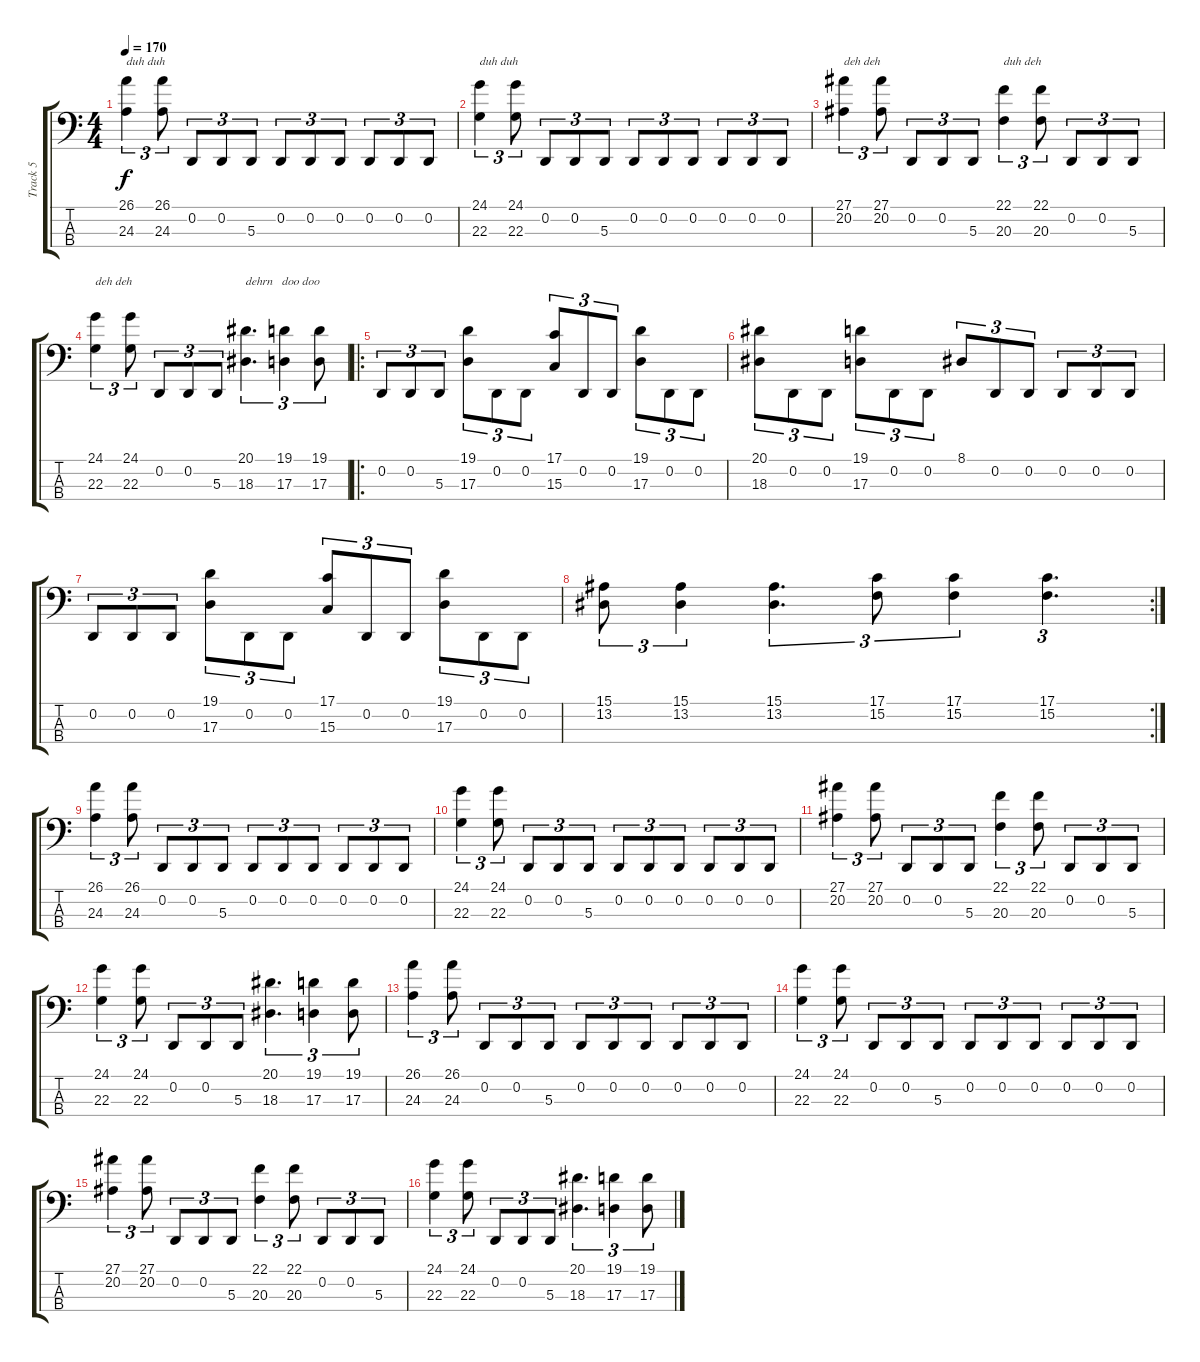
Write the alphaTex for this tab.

\track ("Track 5" "Track 5") {instrument electricbassfinger}
\staff {score tabs}
\tuning (G1 D1 A0 D0) {hide}
\ts (4 4)
\tempo 170
\clef f4
\ks c
(26.1 24.3).4{tu (3 2) txt "duh duh" dy f} (26.1 24.3).8{tu (3 2)} 0.2.8{tu (3 2)} 0.2.8{tu (3 2)} 5.3.8{tu (3 2)} 0.2.8{tu (3 2)} 0.2.8{tu (3 2)} 0.2.8{tu (3 2)} 0.2.8{tu (3 2)} 0.2.8{tu (3 2)} 0.2.8{tu (3 2)} |
(24.1 22.3).4{tu (3 2) txt "duh duh"} (24.1 22.3).8{tu (3 2)} 0.2.8{tu (3 2)} 0.2.8{tu (3 2)} 5.3.8{tu (3 2)} 0.2.8{tu (3 2)} 0.2.8{tu (3 2)} 0.2.8{tu (3 2)} 0.2.8{tu (3 2)} 0.2.8{tu (3 2)} 0.2.8{tu (3 2)} |
(27.1 20.2).4{tu (3 2) txt "deh deh"} (27.1 20.2).8{tu (3 2)} 0.2.8{tu (3 2)} 0.2.8{tu (3 2)} 5.3.8{tu (3 2)} (22.1 20.3).4{tu (3 2) txt "duh deh"} (22.1 20.3).8{tu (3 2)} 0.2.8{tu (3 2)} 0.2.8{tu (3 2)} 5.3.8{tu (3 2)} |
(24.1 22.3).4{tu (3 2) txt "deh deh"} (24.1 22.3).8{tu (3 2)} 0.2.8{tu (3 2)} 0.2.8{tu (3 2)} 5.3.8{tu (3 2)} (20.1 18.3).4{d tu (3 2) txt "dehrn   doo doo"} (19.1 17.3).4{tu (3 2)} (19.1 17.3).8{tu (3 2)} |
\ro
0.2.8{tu (3 2)} 0.2.8{tu (3 2)} 5.3.8{tu (3 2)} (19.1 17.3).8{tu (3 2)} 0.2.8{tu (3 2)} 0.2.8{tu (3 2)} (17.1 15.3).8{tu (3 2)} 0.2.8{tu (3 2)} 0.2.8{tu (3 2)} (19.1 17.3).8{tu (3 2)} 0.2.8{tu (3 2)} 0.2.8{tu (3 2)} |
(20.1 18.3).8{tu (3 2)} 0.2.8{tu (3 2)} 0.2.8{tu (3 2)} (19.1 17.3).8{tu (3 2)} 0.2.8{tu (3 2)} 0.2.8{tu (3 2)} 8.1.8{tu (3 2)} 0.2.8{tu (3 2)} 0.2.8{tu (3 2)} 0.2.8{tu (3 2)} 0.2.8{tu (3 2)} 0.2.8{tu (3 2)} |
0.2.8{tu (3 2)} 0.2.8{tu (3 2)} 0.2.8{tu (3 2)} (19.1 17.3).8{tu (3 2)} 0.2.8{tu (3 2)} 0.2.8{tu (3 2)} (17.1 15.3).8{tu (3 2)} 0.2.8{tu (3 2)} 0.2.8{tu (3 2)} (19.1 17.3).8{tu (3 2)} 0.2.8{tu (3 2)} 0.2.8{tu (3 2)} |
\rc 2
(15.1 13.2).8{tu (3 2)} (15.1 13.2).4{tu (3 2)} (15.1 13.2).4{d tu (3 2)} (17.1 15.2).8{tu (3 2)} (17.1 15.2).4{tu (3 2)} (17.1 15.2).4{d tu (3 2)} |
(26.1 24.3).4{tu (3 2)} (26.1 24.3).8{tu (3 2)} 0.2.8{tu (3 2)} 0.2.8{tu (3 2)} 5.3.8{tu (3 2)} 0.2.8{tu (3 2)} 0.2.8{tu (3 2)} 0.2.8{tu (3 2)} 0.2.8{tu (3 2)} 0.2.8{tu (3 2)} 0.2.8{tu (3 2)} |
(24.1 22.3).4{tu (3 2)} (24.1 22.3).8{tu (3 2)} 0.2.8{tu (3 2)} 0.2.8{tu (3 2)} 5.3.8{tu (3 2)} 0.2.8{tu (3 2)} 0.2.8{tu (3 2)} 0.2.8{tu (3 2)} 0.2.8{tu (3 2)} 0.2.8{tu (3 2)} 0.2.8{tu (3 2)} |
(27.1 20.2).4{tu (3 2)} (27.1 20.2).8{tu (3 2)} 0.2.8{tu (3 2)} 0.2.8{tu (3 2)} 5.3.8{tu (3 2)} (22.1 20.3).4{tu (3 2)} (22.1 20.3).8{tu (3 2)} 0.2.8{tu (3 2)} 0.2.8{tu (3 2)} 5.3.8{tu (3 2)} |
(24.1 22.3).4{tu (3 2)} (24.1 22.3).8{tu (3 2)} 0.2.8{tu (3 2)} 0.2.8{tu (3 2)} 5.3.8{tu (3 2)} (20.1 18.3).4{d tu (3 2)} (19.1 17.3).4{tu (3 2)} (19.1 17.3).8{tu (3 2)} |
(26.1 24.3).4{tu (3 2)} (26.1 24.3).8{tu (3 2)} 0.2.8{tu (3 2)} 0.2.8{tu (3 2)} 5.3.8{tu (3 2)} 0.2.8{tu (3 2)} 0.2.8{tu (3 2)} 0.2.8{tu (3 2)} 0.2.8{tu (3 2)} 0.2.8{tu (3 2)} 0.2.8{tu (3 2)} |
(24.1 22.3).4{tu (3 2)} (24.1 22.3).8{tu (3 2)} 0.2.8{tu (3 2)} 0.2.8{tu (3 2)} 5.3.8{tu (3 2)} 0.2.8{tu (3 2)} 0.2.8{tu (3 2)} 0.2.8{tu (3 2)} 0.2.8{tu (3 2)} 0.2.8{tu (3 2)} 0.2.8{tu (3 2)} |
(27.1 20.2).4{tu (3 2)} (27.1 20.2).8{tu (3 2)} 0.2.8{tu (3 2)} 0.2.8{tu (3 2)} 5.3.8{tu (3 2)} (22.1 20.3).4{tu (3 2)} (22.1 20.3).8{tu (3 2)} 0.2.8{tu (3 2)} 0.2.8{tu (3 2)} 5.3.8{tu (3 2)} |
(24.1 22.3).4{tu (3 2)} (24.1 22.3).8{tu (3 2)} 0.2.8{tu (3 2)} 0.2.8{tu (3 2)} 5.3.8{tu (3 2)} (20.1 18.3).4{d tu (3 2)} (19.1 17.3).4{tu (3 2)} (19.1 17.3).8{tu (3 2)}
